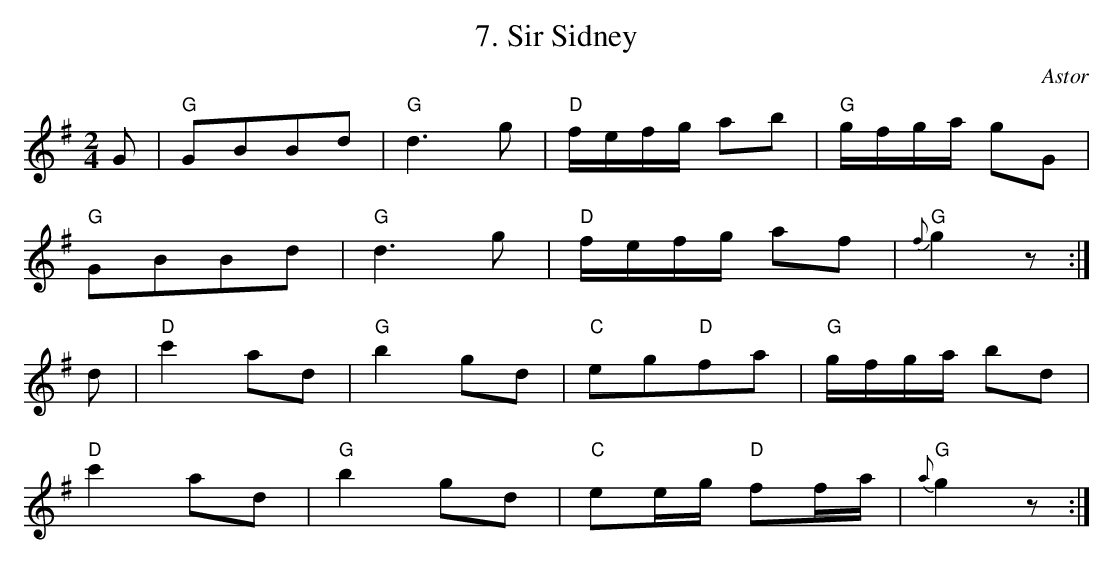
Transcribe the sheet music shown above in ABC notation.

X:1
T:7. Sir Sidney
C:Astor
L:1/8
M:2/4
K:G
  G | "G"GBBd | "G"d3 g | "D"f/e/f/g/ ab | "G"g/f/g/a/ gG |$ "G"GBBd | "G"d3 g | "D"f/e/f/g/ af | %8
"G"{f} g2 z  :|$  d | "D"c'2 ad | "G"b2 gd | "C"eg"D"fa | "G"g/f/g/a/ bd |$ "D"c'2 ad | "G"b2 gd | "C"ee/g/ "D"ff/a/ | %17
"G"{a} g2 z  :| %18
